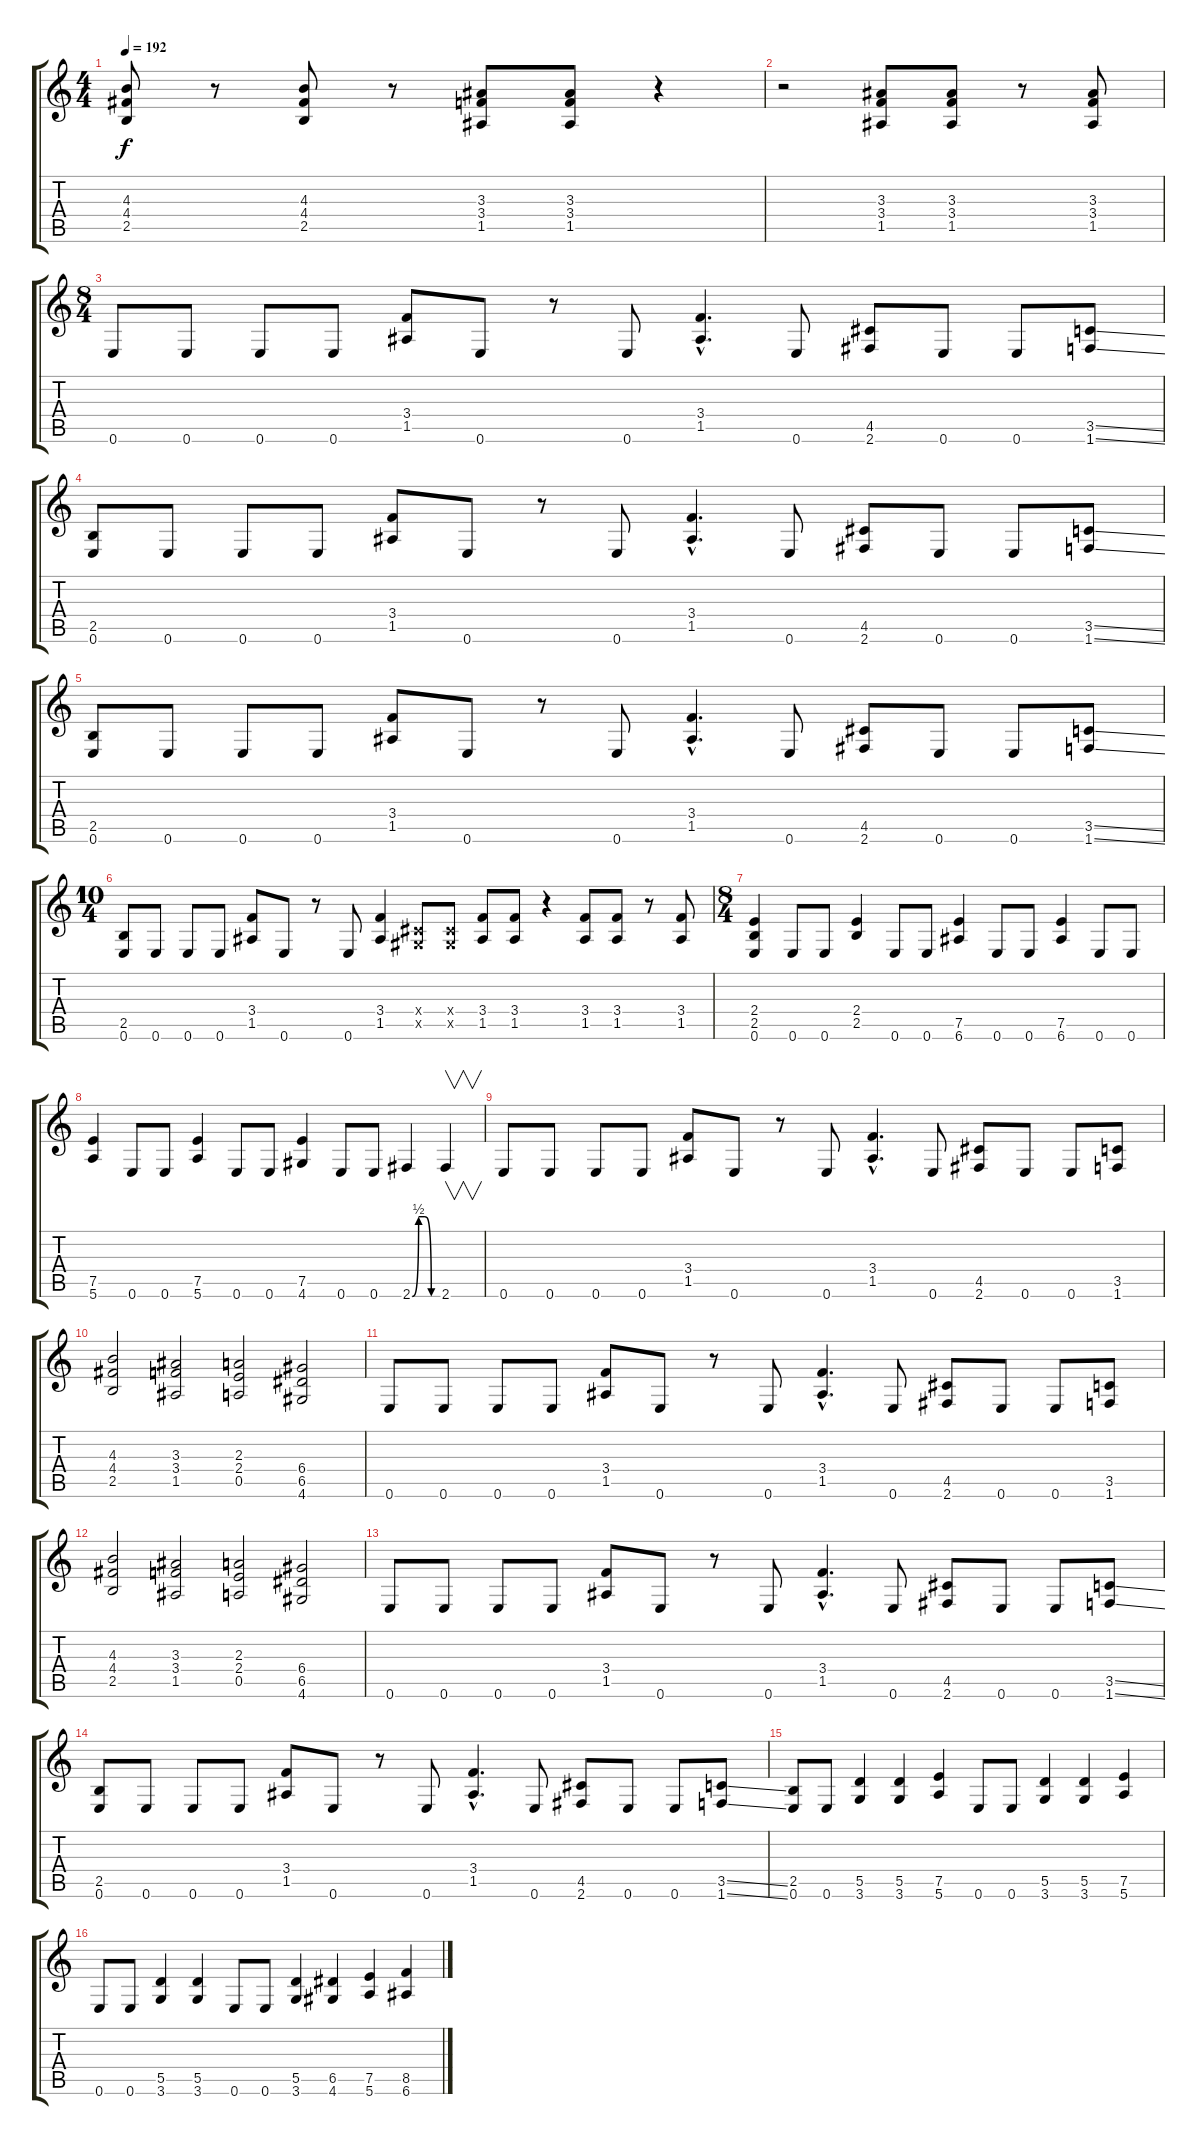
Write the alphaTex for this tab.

\track "" {instrument distortionguitar}
\staff {score tabs}
\tuning (E4 B3 G3 D3 A2 E2) {hide}
\ts (4 4)
\tempo 192
\clef g2
\ks c
(4.3 4.4 2.5).8{dy f} r.8 (4.3 4.4 2.5).8 r.8 (3.3 3.4 1.5).8 (3.3 3.4 1.5).8 r.4 |
r.2 (3.3 3.4 1.5).8 (3.3 3.4 1.5).8 r.8 (3.3 3.4 1.5).8 |
\ts (8 4)
0.6.8 0.6.8 0.6.8 0.6.8 (3.4 1.5).8 0.6.8 r.8 0.6.8 (3.4{hac} 1.5{hac}).4{d} 0.6.8 (4.5 2.6).8 0.6.8 0.6.8 (3.5{ss} 1.6{ss}).8 |
(2.5 0.6).8 0.6.8 0.6.8 0.6.8 (3.4 1.5).8 0.6.8 r.8 0.6.8 (3.4{hac} 1.5{hac}).4{d} 0.6.8 (4.5 2.6).8 0.6.8 0.6.8 (3.5{ss} 1.6{ss}).8 |
(2.5 0.6).8 0.6.8 0.6.8 0.6.8 (3.4 1.5).8 0.6.8 r.8 0.6.8 (3.4{hac} 1.5{hac}).4{d} 0.6.8 (4.5 2.6).8 0.6.8 0.6.8 (3.5{ss} 1.6{ss}).8 |
\ts (10 4)
(2.5 0.6).8 0.6.8 0.6.8 0.6.8 (3.4 1.5).8 0.6.8 r.8 0.6.8 (3.4 1.5).4 (-1.4{x} -1.5{x}).8 (-1.4{x} -1.5{x}).8 (3.4 1.5).8 (3.4 1.5).8 r.4 (3.4 1.5).8 (3.4 1.5).8 r.8 (3.4 1.5).8 |
\ts (8 4)
(2.4 2.5 0.6).4 0.6.8 0.6.8 (2.4 2.5).4 0.6.8 0.6.8 (7.5 6.6).4 0.6.8 0.6.8 (7.5 6.6).4 0.6.8 0.6.8 |
(7.5 5.6).4 0.6.8 0.6.8 (7.5 5.6).4 0.6.8 0.6.8 (7.5 4.6).4 0.6.8 0.6.8 2.6{be (custom 0 0 15 2 30 2 45 0 60 0)}.4 2.6.4{v} |
0.6.8 0.6.8 0.6.8 0.6.8 (3.4 1.5).8 0.6.8 r.8 0.6.8 (3.4{hac} 1.5{hac}).4{d} 0.6.8 (4.5 2.6).8 0.6.8 0.6.8 (3.5 1.6).8 |
(4.3 4.4 2.5).2 (3.3 3.4 1.5).2 (2.3 2.4 0.5).2 (6.4 6.5 4.6).2 |
0.6.8 0.6.8 0.6.8 0.6.8 (3.4 1.5).8 0.6.8 r.8 0.6.8 (3.4{hac} 1.5{hac}).4{d} 0.6.8 (4.5 2.6).8 0.6.8 0.6.8 (3.5 1.6).8 |
(4.3 4.4 2.5).2 (3.3 3.4 1.5).2 (2.3 2.4 0.5).2 (6.4 6.5 4.6).2 |
0.6.8 0.6.8 0.6.8 0.6.8 (3.4 1.5).8 0.6.8 r.8 0.6.8 (3.4{hac} 1.5{hac}).4{d} 0.6.8 (4.5 2.6).8 0.6.8 0.6.8 (3.5{ss} 1.6{ss}).8 |
(2.5 0.6).8 0.6.8 0.6.8 0.6.8 (3.4 1.5).8 0.6.8 r.8 0.6.8 (3.4{hac} 1.5{hac}).4{d} 0.6.8 (4.5 2.6).8 0.6.8 0.6.8 (3.5{ss} 1.6{ss}).8 |
(2.5 0.6).8 0.6.8 (5.5 3.6).4 (5.5 3.6).4 (7.5 5.6).4 0.6.8 0.6.8 (5.5 3.6).4 (5.5 3.6).4 (7.5 5.6).4 |
0.6.8 0.6.8 (5.5 3.6).4 (5.5 3.6).4 0.6.8 0.6.8 (5.5 3.6).4 (6.5 4.6).4 (7.5 5.6).4 (8.5 6.6).4
